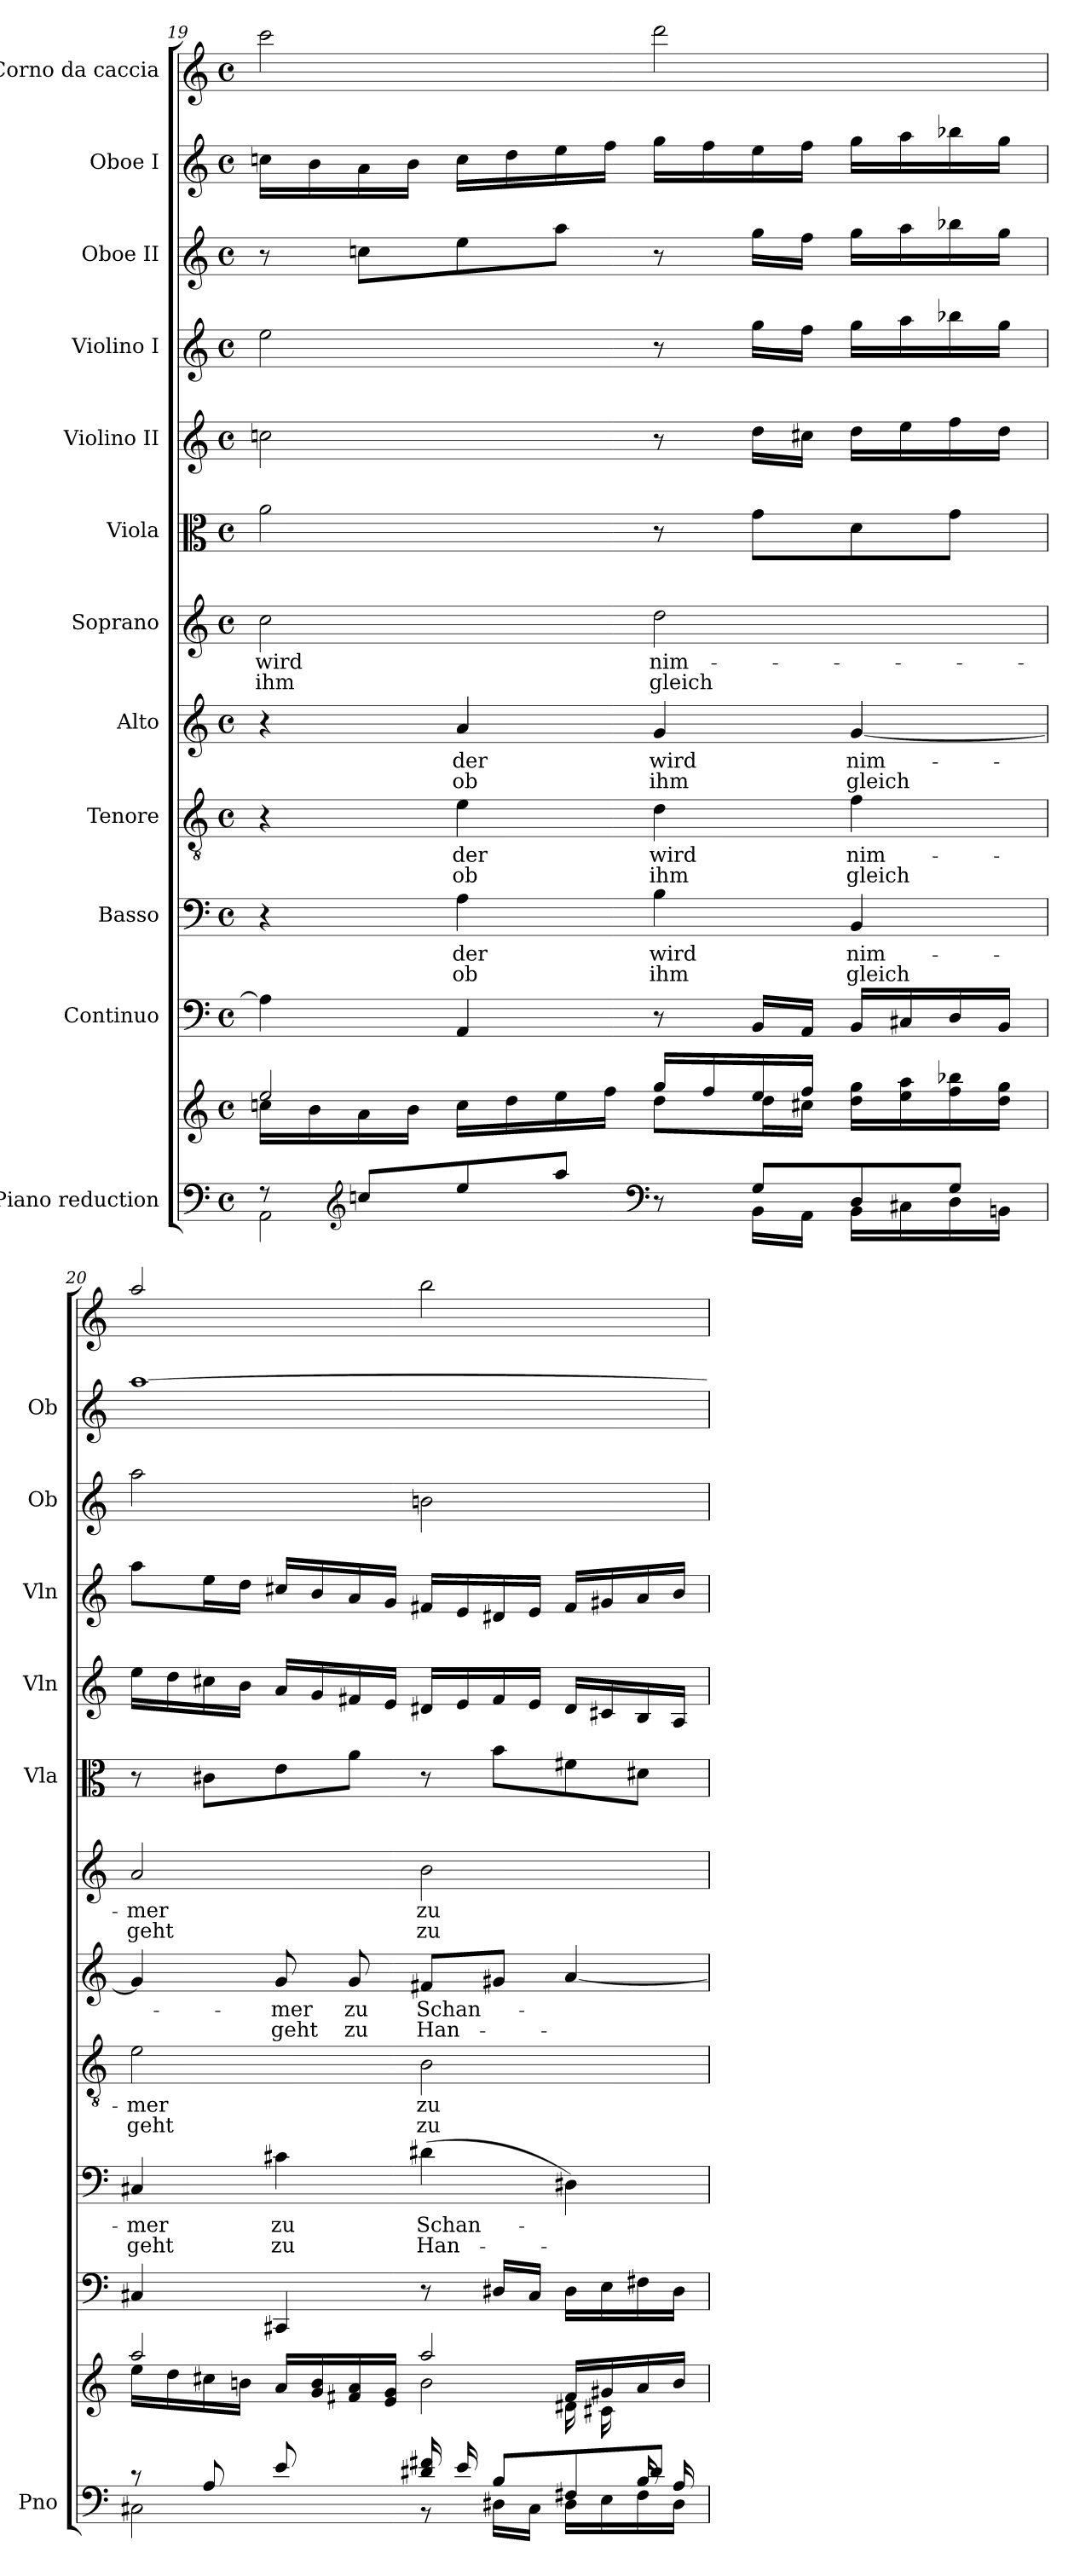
**kern	**kern	**kern	**kern	**text	**text	**kern	**text	**text	**kern	**text	**text	**kern	**text	**text	**kern	**kern	**kern	**kern	**kern	**kern
*part12	*part12	*part11	*part10	*part10	*part10	*part9	*part9	*part9	*part8	*part8	*part8	*part7	*part7	*part7	*part6	*part5	*part4	*part3	*part2	*part1
*staff13	*staff12	*staff11	*staff10	*staff10	*staff10	*staff9	*staff9	*staff9	*staff8	*staff8	*staff8	*staff7	*staff7	*staff7	*staff6	*staff5	*staff4	*staff3	*staff2	*staff1
*I"Piano reduction	*	*I"Continuo	*I"Basso	*	*	*I"Tenore	*	*	*I"Alto	*	*	*I"Soprano	*	*	*I"Viola	*I"Violino II	*I"Violino I	*I"Oboe II	*I"Oboe I	*I"Corno da caccia
*I'Pno	*	*	*	*	*	*	*	*	*	*	*	*	*	*	*I'Vla	*I'Vln	*I'Vln	*I'Ob	*I'Ob	*
*clefF4	*clefG2	*clefF4	*clefF4	*	*	*clefGv2	*	*	*clefG2	*	*	*clefG2	*	*	*clefC3	*clefG2	*clefG2	*clefG2	*clefG2	*clefG2
*	*	*	*	*	*	*	*	*	*	*	*	*	*	*	*	*	*	*	*	*ITrd7c12
*k[]	*k[]	*k[]	*k[]	*	*	*k[]	*	*	*k[]	*	*	*k[]	*	*	*k[]	*k[]	*k[]	*k[]	*k[]	*k[]
*M4/4	*M4/4	*M4/4	*M4/4	*	*	*M4/4	*	*	*M4/4	*	*	*M4/4	*	*	*M4/4	*M4/4	*M4/4	*M4/4	*M4/4	*M4/4
*met(c)	*met(c)	*met(c)	*met(c)	*	*	*met(c)	*	*	*met(c)	*	*	*met(c)	*	*	*met(c)	*met(c)	*met(c)	*met(c)	*met(c)	*met(c)
=19	=19	=19	=19	=19	=19	=19	=19	=19	=19	=19	=19	=19	=19	=19	=19	=19	=19	=19	=19	=19
*^	*^	*	*	*	*	*	*	*	*	*	*	*	*	*	*	*	*	*	*	*
!	!	!	!	!	!	!	!	!	!	!	!	!	!	!	!LO:LY:b	!LO:LY:b	!	!	!	!	!	!
8r	2AA\	2ee/	16ccn\LL	4A\]	4r	.	.	4r	.	.	4r	.	.	2cc\	wird	ihm	2a\	2ccn\	2ee\	8r	16ccn\LL	2cc\
.	.	.	16b\	.	.	.	.	.	.	.	.	.	.	.	.	.	.	.	.	.	16b\	.
*clefG2	*	*	*	*	*	*	*	*	*	*	*	*	*	*	*	*	*	*	*	*	*	*
8ccn/L	.	.	16a\	.	.	.	.	.	.	.	.	.	.	.	.	.	.	.	.	8ccn\L	16a\	.
.	.	.	16b\JJ	.	.	.	.	.	.	.	.	.	.	.	.	.	.	.	.	.	16b\JJ	.
!	!	!	!	!	!	!LO:LY:b	!LO:LY:b	!	!LO:LY:b	!LO:LY:b	!	!LO:LY:b	!LO:LY:b	!	!	!	!	!	!	!	!	!
8ee/	.	.	16cc\LL	4AA/	4A\	der	ob	4e\	der	ob	4a/	der	ob	.	.	.	.	.	.	8ee\	16cc\LL	.
.	.	.	16dd\	.	.	.	.	.	.	.	.	.	.	.	.	.	.	.	.	.	16dd\	.
8aa/J	.	.	16ee\	.	.	.	.	.	.	.	.	.	.	.	.	.	.	.	.	8aa\J	16ee\	.
.	.	.	16ff\JJ	.	.	.	.	.	.	.	.	.	.	.	.	.	.	.	.	.	16ff\JJ	.
*clefF4	*	*	*	*	*	*	*	*	*	*	*	*	*	*	*	*	*	*	*	*	*	*
!	!	!	!	!	!	!LO:LY:b	!LO:LY:b	!	!LO:LY:b	!LO:LY:b	!	!LO:LY:b	!LO:LY:b	!	!LO:LY:b	!LO:LY:b	!	!	!	!	!	!
8r	8ryy	16gg/LL	8dd\L	8r	4B\	wird	ihm	4d\	wird	ihm	4g/	wird	ihm	2dd\	nim-	gleich	8r	8r	8r	8r	16gg\LL	2dd\
.	.	16ff/	.	.	.	.	.	.	.	.	.	.	.	.	.	.	.	.	.	.	16ff\	.
8G/L	16BB\LL	16ee/	16dd\L	16BB/LL	.	.	.	.	.	.	.	.	.	.	.	.	8g\L	16dd\LL	16gg\LL	16gg\LL	16ee\	.
.	16AA\JJ	16ff/JJ	16cc#X\JJ	16AA/JJ	.	.	.	.	.	.	.	.	.	.	.	.	.	16cc#X\JJ	16ff\JJ	16ff\JJ	16ff\JJ	.
!	!	!	!	!	!	!LO:LY:b	!LO:LY:b	!	!LO:LY:b	!LO:LY:b	!	!LO:LY:b	!LO:LY:b	!	!	!	!	!	!	!	!	!
8D/	16BB\LL	4ryy	16dd\ 16gg\LL	16BB/LL	4BB/	nim-	gleich	4f\	nim-	gleich	[4g/	nim-	gleich	.	.	.	8d\	16dd\LL	16gg\LL	16gg\LL	16gg\LL	.
.	16C#X\	.	16ee\ 16aa\	16C#X/	.	.	.	.	.	.	.	.	.	.	.	.	.	16ee\	16aa\	16aa\	16aa\	.
8G/J	16D\	.	16ff\ 16bb-X\	16D/	.	.	.	.	.	.	.	.	.	.	.	.	8g\J	16ff\	16bb-X\	16bb-X\	16bb-X\	.
.	16BBn\JJ	.	16dd\ 16gg\JJ	16BB/JJ	.	.	.	.	.	.	.	.	.	.	.	.	.	16dd\JJ	16gg\JJ	16gg\JJ	16gg\JJ	.
!!LO:PB:g=z
=20	=20	=20	=20	=20	=20	=20	=20	=20	=20	=20	=20	=20	=20	=20	=20	=20	=20	=20	=20	=20	=20	=20
*	*^	*^	*^	*	*	*	*	*	*	*	*	*	*	*	*	*	*	*	*	*	*	*
!	!	!	!	!	!	!	!	!	!LO:LY:b	!LO:LY:b	!	!LO:LY:b	!LO:LY:b	!	!	!	!	!LO:LY:b	!LO:LY:b	!	!	!	!	!	!
8r	2C#X\	2ryy	2aa/	16ee\LL	2ryy	4.ryy	4C#X/	4C#X/	-mer	geht	2e\	-mer	geht	4g/]	.	.	2a/	-mer	geht	8r	16ee\LL	8aa\L	2aa\	[1aa	2a/
.	.	.	.	16dd\	.	.	.	.	.	.	.	.	.	.	.	.	.	.	.	.	16dd\	.	.	.	.
8A/L	.	.	.	16cc#X\	.	.	.	.	.	.	.	.	.	.	.	.	.	.	.	8c#X\L	16cc#X\	16ee\L	.	.	.
.	.	.	.	16bn\JJ	.	.	.	.	.	.	.	.	.	.	.	.	.	.	.	.	16b\JJ	16dd\JJ	.	.	.
!	!	!	!	!	!	!	!	!	!LO:LY:b	!LO:LY:b	!	!	!	!	!LO:LY:b	!LO:LY:b	!	!	!	!	!	!	!	!	!
8e/	.	.	.	16a/LL	.	.	4CC#X/	4c#X\	zu	zu	.	.	.	8g/	-mer	geht	.	.	.	8e\	16a/LL	16cc#X/LL	.	.	.
.	.	.	.	16g/ 16b/	.	.	.	.	.	.	.	.	.	.	.	.	.	.	.	.	16g/	16b/	.	.	.
!	!	!	!	!	!	!	!	!	!	!	!	!	!	!	!LO:LY:b	!LO:LY:b	!	!	!	!	!	!	!	!	!
8ryy	.	.	.	16f#X/ 16a/	.	8a\J	.	.	.	.	.	.	.	8g/	zu	zu	.	.	.	8a\J	16f#X/	16a/	.	.	.
.	.	.	.	16e/ 16g/JJ	.	.	.	.	.	.	.	.	.	.	.	.	.	.	.	.	16e/JJ	16g/JJ	.	.	.
!	!	!	!	!	!	!	!	!	!LO:LY:b	!LO:LY:b	!	!LO:LY:b	!LO:LY:b	!	!LO:LY:b	!LO:LY:b	!	!LO:LY:b	!LO:LY:b	!	!	!	!	!	!
16d#X/ 16f#X/LL	8r	8ryy	2aa/	2b\	4ryy	8ryy	8r	(4d#X\	Schan-	Han-	2B\	zu	zu	8f#X/L	Schan-	Han-	2b\	zu	zu	8r	16d#X/LL	16f#X/LL	2bn\	.	2b\
16e/	.	.	.	.	.	.	.	.	.	.	.	.	.	.	.	.	.	.	.	.	16e/	16e/	.	.	.
4ryy	16D#X\LL	8B/L	.	.	.	16f#X\	16D#X/LL	.	.	.	.	.	.	8g#X/J	.	.	.	.	.	8b\L	16f#/	16d#X/	.	.	.
.	16C#\JJ	.	.	.	.	16e\JJ	16C#/JJ	.	.	.	.	.	.	.	.	.	.	.	.	.	16e/JJ	16e/JJ	.	.	.
.	16D#\LL	8F#X/	.	.	16f#/LL	16d#X\LL	16D#\LL	4D#X\)	.	.	.	.	.	[4a/	.	.	.	.	.	8f#X\	16d#/LL	16f#/LL	.	.	.
.	16E\	.	.	.	16g#X/	16c#X\	16E\	.	.	.	.	.	.	.	.	.	.	.	.	.	16c#X/	16g#X/	.	.	.
16B/	16F#\	8d#/J	.	.	16a/	8ryy	16F#X\	.	.	.	.	.	.	.	.	.	.	.	.	8d#X\J	16B/	16a/	.	.	.
16A/JJ	16D#\JJ	.	.	.	16b/JJ	.	16D#\JJ	.	.	.	.	.	.	.	.	.	.	.	.	.	16A/JJ	16b/JJ	.	.	.
*v	*v	*v	*	*	*	*	*	*	*	*	*	*	*	*	*	*	*	*	*	*	*	*	*	*	*
*	*v	*v	*v	*v	*	*	*	*	*	*	*	*	*	*	*	*	*	*	*	*	*	*	*
=	=	=	=	=	=	=	=	=	=	=	=	=	=	=	=	=	=	=	=	=
*-	*-	*-	*-	*-	*-	*-	*-	*-	*-	*-	*-	*-	*-	*-	*-	*-	*-	*-	*-	*-
